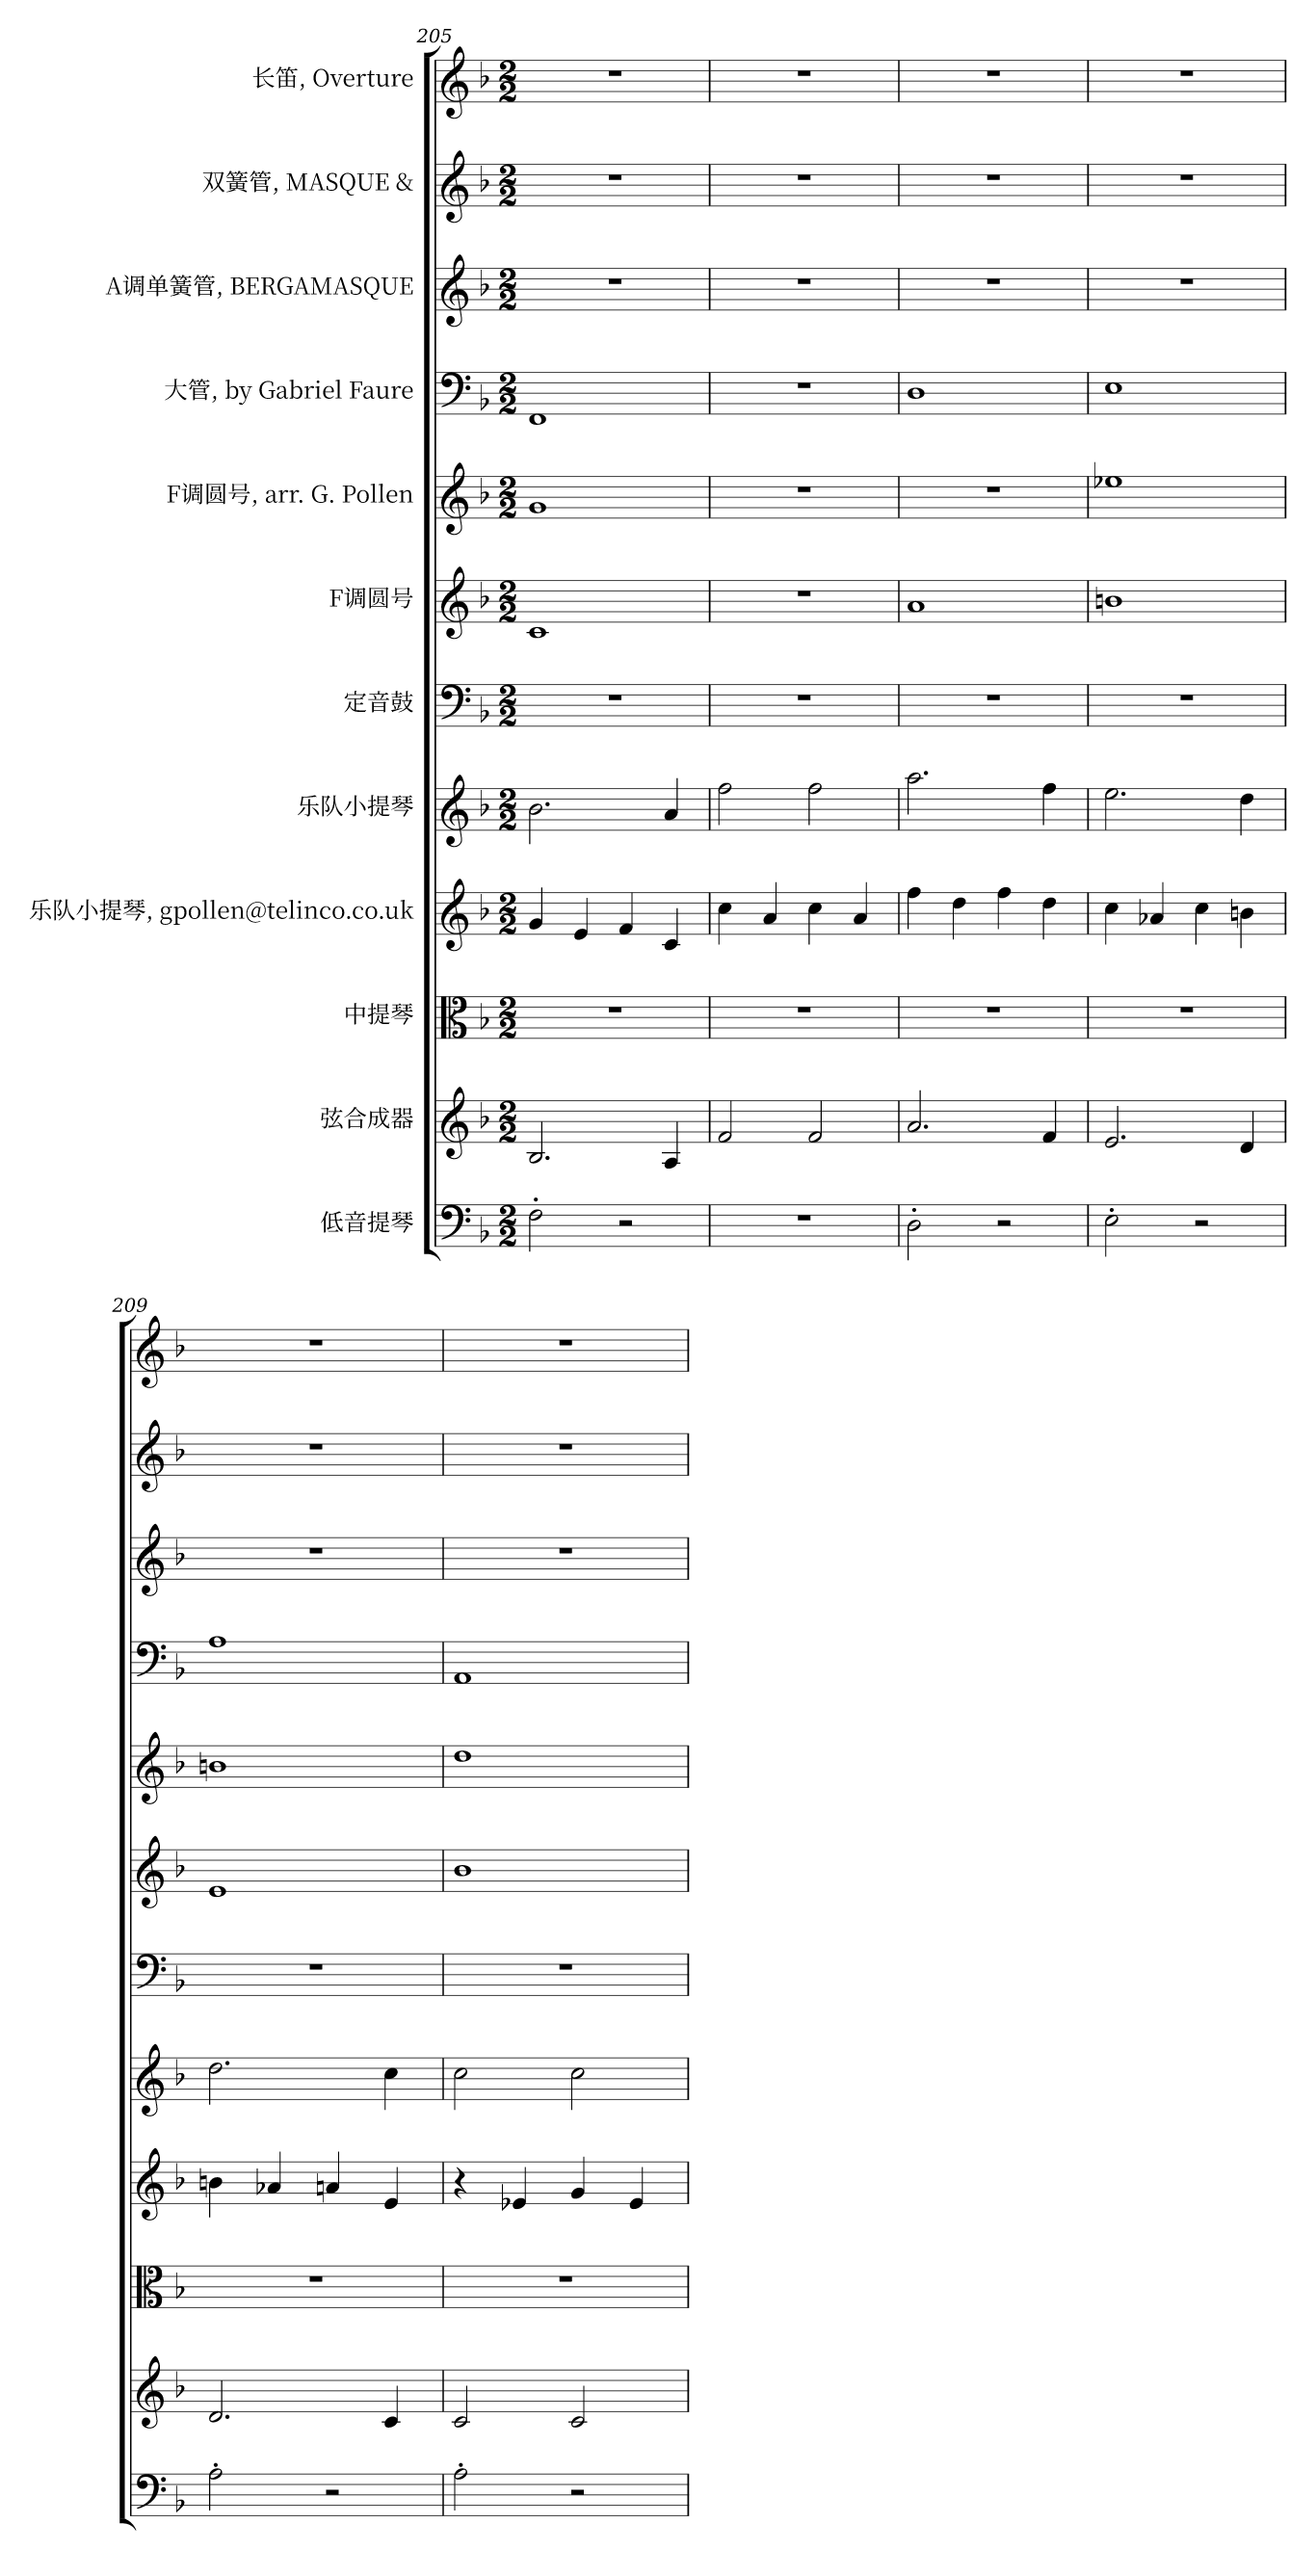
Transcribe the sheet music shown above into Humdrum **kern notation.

**kern	**kern	**kern	**kern	**kern	**kern	**kern	**kern	**kern	**kern	**kern	**kern
*part12	*part11	*part10	*part9	*part8	*part7	*part6	*part5	*part4	*part3	*part2	*part1
*staff12	*staff11	*staff10	*staff9	*staff8	*staff7	*staff6	*staff5	*staff4	*staff3	*staff2	*staff1
*I"低音提琴	*I"弦合成器	*I"中提琴	*I"乐队小提琴, gpollen@telinco.co.uk	*I"乐队小提琴	*I"定音鼓	*I"F调圆号	*I"F调圆号, arr. G. Pollen	*I"大管, by Gabriel Faure	*I"A调单簧管, BERGAMASQUE	*I"双簧管, MASQUE &amp;	*I"长笛, Overture
*clefF4	*clefG2	*clefC3	*clefG2	*clefG2	*clefF4	*clefG2	*clefG2	*clefF4	*clefG2	*clefG2	*clefG2
*ITrd7c12	*	*	*	*	*	*ITrd4c7	*ITrd4c7	*	*ITrd2c3	*	*
*k[b-]	*k[b-]	*k[b-]	*k[b-]	*k[b-]	*k[b-]	*k[b-e-]	*k[b-e-]	*k[b-]	*k[f#c#]	*k[b-]	*k[b-]
*M2/2	*M2/2	*M2/2	*M2/2	*M2/2	*M2/2	*M2/2	*M2/2	*M2/2	*M2/2	*M2/2	*M2/2
=205	=205	=205	=205	=205	=205	=205	=205	=205	=205	=205	=205
2FF'\	2.B-/	1r	4g/	2.b-\	1r	1F	1c	1FF	1r	1r	1r
.	.	.	4e/	.	.	.	.	.	.	.	.
2r	.	.	4f/	.	.	.	.	.	.	.	.
.	4A/	.	4c/	4a/	.	.	.	.	.	.	.
=206	=206	=206	=206	=206	=206	=206	=206	=206	=206	=206	=206
1r	2f/	1r	4cc\	2ff\	1r	1r	1r	1r	1r	1r	1r
.	.	.	4a/	.	.	.	.	.	.	.	.
.	2f/	.	4cc\	2ff\	.	.	.	.	.	.	.
.	.	.	4a/	.	.	.	.	.	.	.	.
=207	=207	=207	=207	=207	=207	=207	=207	=207	=207	=207	=207
2DD'\	2.a/	1r	4ff\	2.aa\	1r	1d	1r	1D	1r	1r	1r
.	.	.	4dd\	.	.	.	.	.	.	.	.
2r	.	.	4ff\	.	.	.	.	.	.	.	.
.	4f/	.	4dd\	4ff\	.	.	.	.	.	.	.
=208	=208	=208	=208	=208	=208	=208	=208	=208	=208	=208	=208
2EE'\	2.e/	1r	4cc\	2.ee\	1r	1en	1a-X	1E	1r	1r	1r
.	.	.	4a-X/	.	.	.	.	.	.	.	.
2r	.	.	4cc\	.	.	.	.	.	.	.	.
.	4d/	.	4bn\	4dd\	.	.	.	.	.	.	.
=209	=209	=209	=209	=209	=209	=209	=209	=209	=209	=209	=209
2AA'\	2.d/	1r	4bn\	2.dd\	1r	1A	1en	1A	1r	1r	1r
.	.	.	4a-X/	.	.	.	.	.	.	.	.
2r	.	.	4an/	.	.	.	.	.	.	.	.
.	4c/	.	4e/	4cc\	.	.	.	.	.	.	.
!!LO:PB:g=z
=210	=210	=210	=210	=210	=210	=210	=210	=210	=210	=210	=210
2AA'\	2c/	1r	4r	2cc\	1r	1e-	1g	1AA	1r	1r	1r
.	.	.	4e-X/	.	.	.	.	.	.	.	.
2r	2c/	.	4g/	2cc\	.	.	.	.	.	.	.
.	.	.	4e-/	.	.	.	.	.	.	.	.
=	=	=	=	=	=	=	=	=	=	=	=
*-	*-	*-	*-	*-	*-	*-	*-	*-	*-	*-	*-
